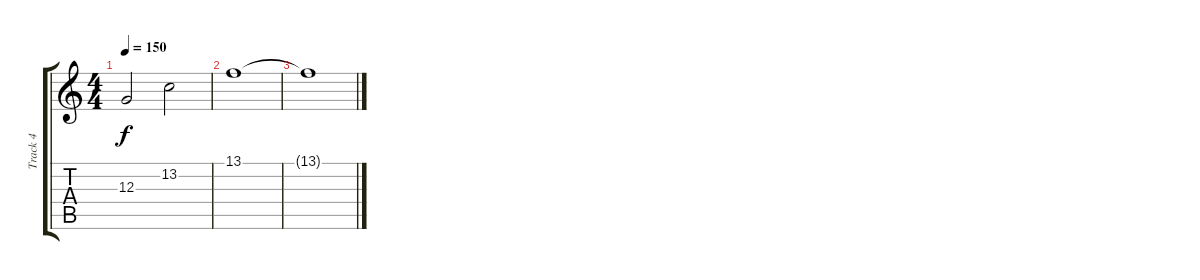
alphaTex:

\track ("Track 4" "Track 4") {instrument viola}
\staff {score tabs}
\tuning (E4 B3 G3 D3 A2 E2) {hide}
\ts (4 4)
\tempo 150
\clef g2
\ks c
12.3.2{dy f} 13.2.2 |
13.1.1 |
13.1{t}.1
